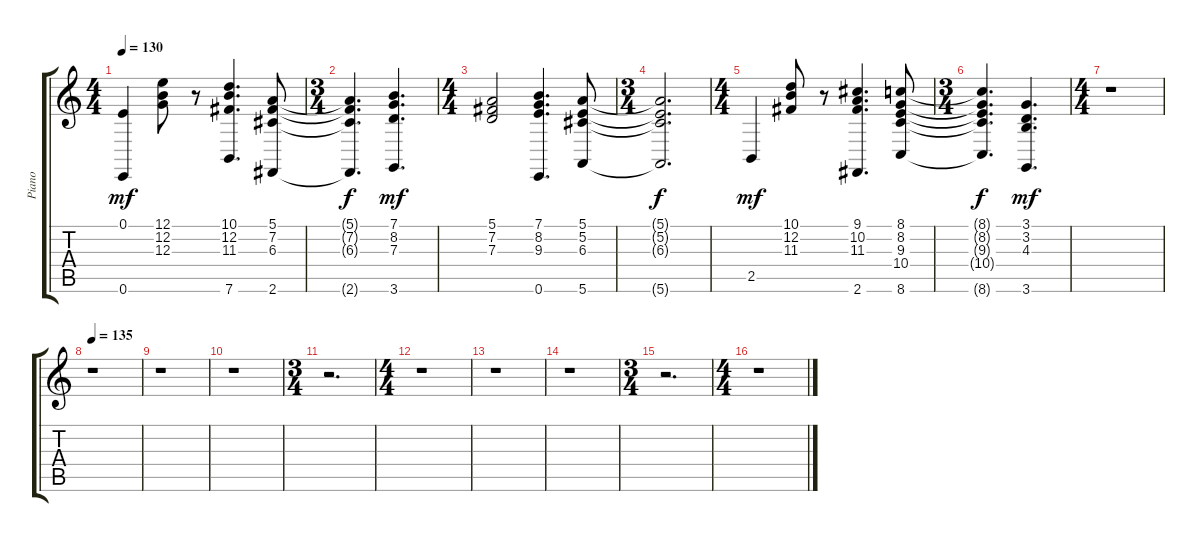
\track ("Piano" "Piano") {instrument acousticgrandpiano}
\staff {score tabs}
\tuning (E4 B3 G3 D3 A2 E2) {hide}
\ts (4 4)
\tempo 130
\clef g2
\ks c
(0.1 0.6).4{dy mf} (12.1 12.2 12.3).8 r.8 (10.1 12.2 11.3 7.6).4{d} (5.1 7.2 6.3 2.6).8 |
\ts (3 4)
(5.1{t} 7.2{t} 6.3{t} 2.6{t}).4{d dy f} (7.1 8.2 7.3 3.6).4{d dy mf} |
\ts (4 4)
(5.1 7.2 7.3).2 (7.1 8.2 9.3 0.6).4{d} (5.1 5.2 6.3 5.6).8 |
\ts (3 4)
(5.1{t} 5.2{t} 6.3{t} 5.6{t}).2{d dy f} |
\ts (4 4)
2.5.4{dy mf} (10.1 12.2 11.3).8 r.8 (9.1 10.2 11.3 2.6).4{d} (8.1 8.2 9.3 10.4 8.6).8 |
\ts (3 4)
(8.1{t} 8.2{t} 9.3{t} 10.4{t} 8.6{t}).4{d dy f} (3.1 3.2 4.3 3.6).4{d dy mf} |
\ts (4 4)
r.1 |
\tempo 135
r.1 |
r.1 |
r.1 |
\ts (3 4)
r.2{d} |
\ts (4 4)
r.1 |
r.1 |
r.1 |
\ts (3 4)
r.2{d} |
\ts (4 4)
r.1
